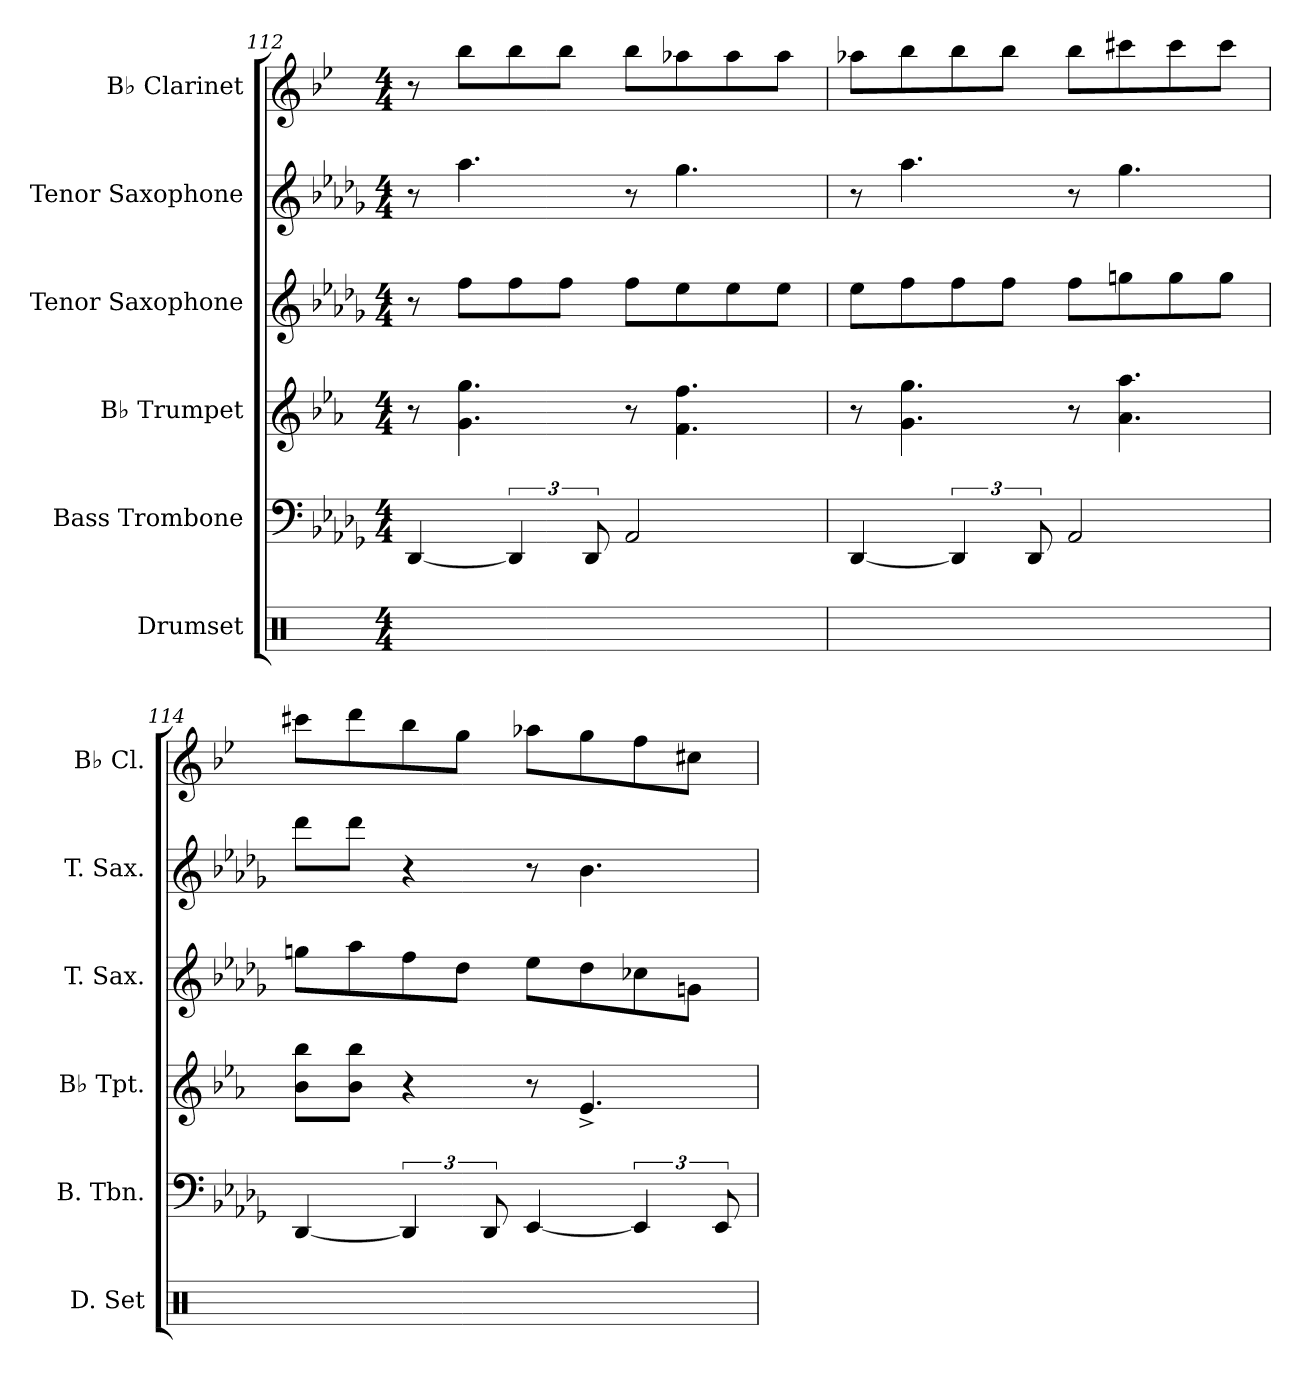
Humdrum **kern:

**kern	**kern	**kern	**kern	**kern	**kern
*part6	*part5	*part4	*part3	*part2	*part1
*staff6	*staff5	*staff4	*staff3	*staff2	*staff1
*I"Drumset	*I"Bass Trombone	*I"B♭ Trumpet	*I"Tenor Saxophone	*I"Tenor Saxophone	*I"B♭ Clarinet
*I'D. Set	*I'B. Tbn.	*I'B♭ Tpt.	*I'T. Sax.	*I'T. Sax.	*I'B♭ Cl.
*clefX	*clefF4	*clefG2	*clefG2	*clefG2	*clefG2
*	*	*ITrd1c2	*ITrd8c14	*ITrd8c14	*ITrd5c9
*k[]	*k[b-e-a-d-g-]	*k[b-e-a-d-g-]	*k[b-e-a-d-g-]	*k[b-e-a-d-g-]	*k[b-e-a-d-g-]
*M4/4	*M4/4	*M4/4	*M4/4	*M4/4	*M4/4
=112	=112	=112	=112	=112	=112
4R	[4DD-/	8r	8r	8r	8r
.	.	4.f\ 4.ff\	8f\L	4.a-\	8dd-\L
4R	6DD-/]	.	8f\	.	8dd-\
.	.	.	8f\J	.	8dd-\J
.	12DD-/	.	.	.	.
4R	2AA-/	8r	8f\L	8r	8dd-\L
.	.	4.e-\ 4.ee-\	8e-\	4.g-\	8cc-X\
4R	.	.	8e-\	.	8cc-\
.	.	.	8e-\J	.	8cc-\J
!!LO:LB:g=z
=113	=113	=113	=113	=113	=113
4R	[4DD-/	8r	8e-\L	8r	8cc-X\L
.	.	4.f\ 4.ff\	8f\	4.a-\	8dd-\
4R	6DD-/]	.	8f\	.	8dd-\
.	.	.	8f\J	.	8dd-\J
.	12DD-/	.	.	.	.
4R	2AA-/	8r	8f\L	8r	8dd-\L
.	.	4.g-\ 4.gg-\	8gn\	4.g-\	8een\
4R	.	.	8g\	.	8ee\
.	.	.	8g\J	.	8ee\J
=114	=114	=114	=114	=114	=114
4R	[4DD-/	8a-\ 8aa-\L	8gn\L	8dd-\L	8een\L
.	.	8a-\ 8aa-\J	8a-\	8dd-\J	8ff\
4R	6DD-/]	4r	8f\	4r	8dd-\
.	.	.	8d-\J	.	8b-\J
.	12DD-/	.	.	.	.
4R	[4EE-/	8r	8e-\L	8r	8cc-X\L
.	.	4.d-^/	8d-\	4.B-\	8b-\
4R	6EE-/]	.	8c-X\	.	8a-\
.	.	.	8Gn\J	.	8en\J
.	12EE-/	.	.	.	.
=	=	=	=	=	=
*-	*-	*-	*-	*-	*-
